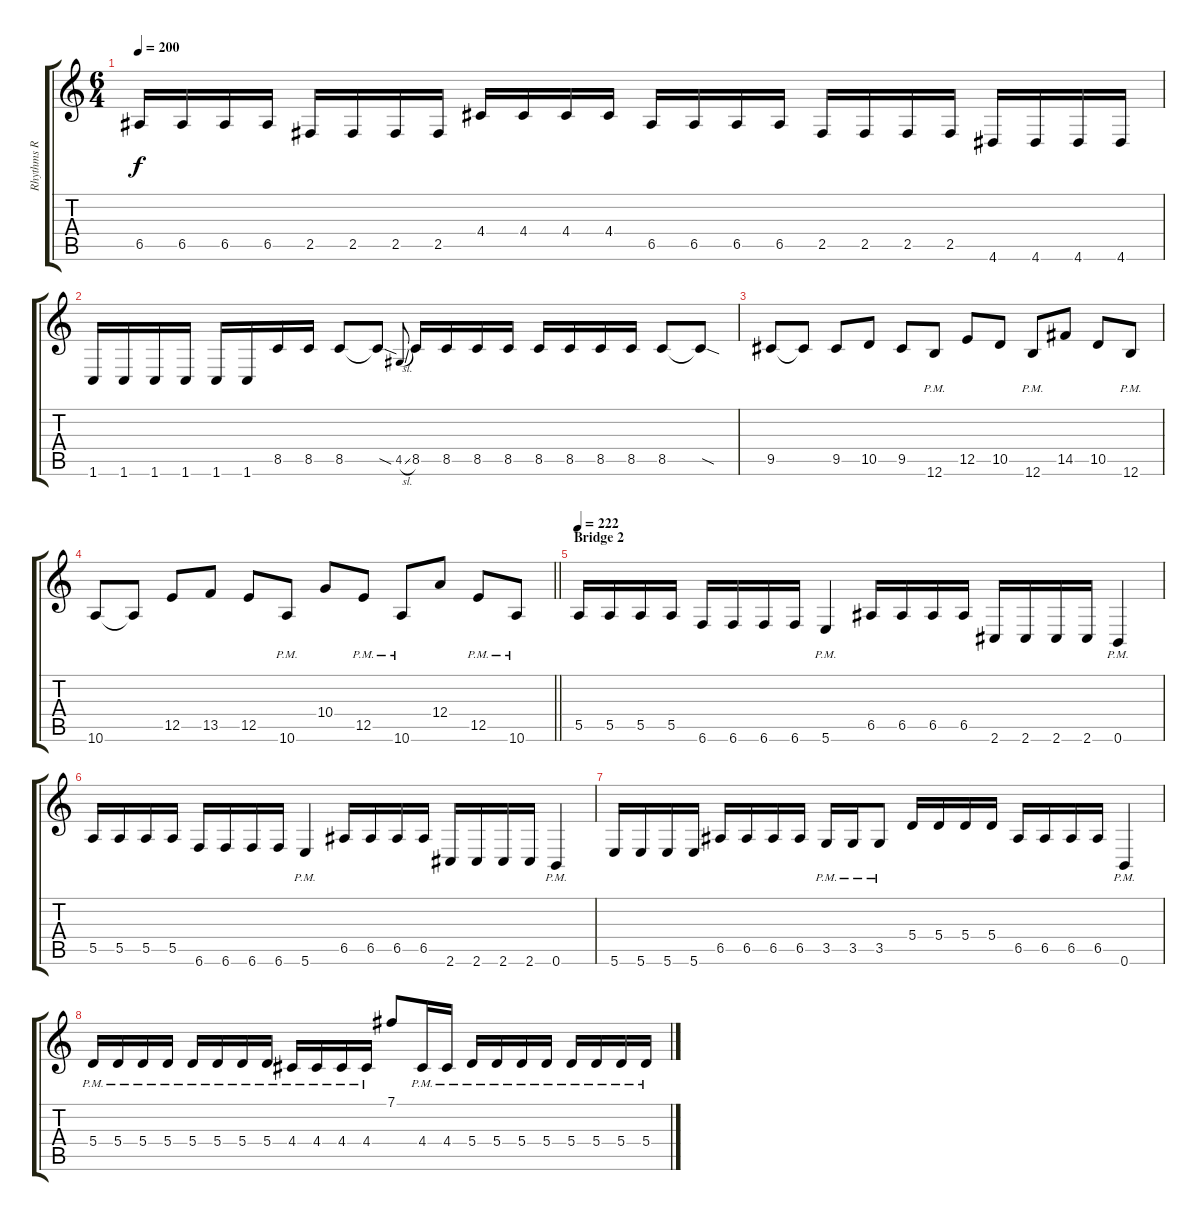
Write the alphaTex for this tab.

\track ("Rhythms R" "Rhythms R") {instrument distortionguitar}
\staff {score tabs}
\tuning (B3 Gb3 D3 A2 E2 B1) {hide}
\ts (6 4)
\tempo 200
\clef g2
\ks c
6.5.16{dy f} 6.5.16 6.5.16 6.5.16 2.5.16 2.5.16 2.5.16 2.5.16 4.4.16 4.4.16 4.4.16 4.4.16 6.5.16 6.5.16 6.5.16 6.5.16 2.5.16 2.5.16 2.5.16 2.5.16 4.6.16 4.6.16 4.6.16 4.6.16 |
1.6.16 1.6.16 1.6.16 1.6.16 1.6.16 1.6.16 8.5.16 8.5.16 8.5.8 8.5{sod t}.8 4.5{sl}.8{gr onbeat} 8.5.16 8.5.16 8.5.16 8.5.16 8.5.16 8.5.16 8.5.16 8.5.16 8.5.8 8.5{sod t}.8 |
9.5.8 9.5{t}.8 9.5.8 10.5.8 9.5.8 12.6{pm}.8 12.5.8 10.5.8 12.6{pm}.8 14.5.8 10.5.8 12.6{pm}.8 |
\barLineRight lightlight
10.6.8 10.6{t}.8 12.5.8 13.5.8 12.5.8 10.6{pm}.8 10.4.8 12.5{pm}.8 10.6{pm}.8 12.4.8 12.5{pm}.8 10.6{pm}.8 |
\section ("" "Bridge 2")
\tempo 222
5.5.16 5.5.16 5.5.16 5.5.16 6.6.16 6.6.16 6.6.16 6.6.16 5.6{pm}.4 6.5.16 6.5.16 6.5.16 6.5.16 2.6.16 2.6.16 2.6.16 2.6.16 0.6{pm}.4 |
5.5.16 5.5.16 5.5.16 5.5.16 6.6.16 6.6.16 6.6.16 6.6.16 5.6{pm}.4 6.5.16 6.5.16 6.5.16 6.5.16 2.6.16 2.6.16 2.6.16 2.6.16 0.6{pm}.4 |
5.6.16 5.6.16 5.6.16 5.6.16 6.5.16 6.5.16 6.5.16 6.5.16 3.5{pm}.16 3.5{pm}.16 3.5{pm}.8 5.4.16 5.4.16 5.4.16 5.4.16 6.5.16 6.5.16 6.5.16 6.5.16 0.6{pm}.4 |
5.4{pm}.16 5.4{pm}.16 5.4{pm}.16 5.4{pm}.16 5.4{pm}.16 5.4{pm}.16 5.4{pm}.16 5.4{pm}.16 4.4{pm}.16 4.4{pm}.16 4.4{pm}.16 4.4{pm}.16 7.1.8 4.4{pm}.16 4.4{pm}.16 5.4{pm}.16 5.4{pm}.16 5.4{pm}.16 5.4{pm}.16 5.4{pm}.16 5.4{pm}.16 5.4{pm}.16 5.4{pm}.16
